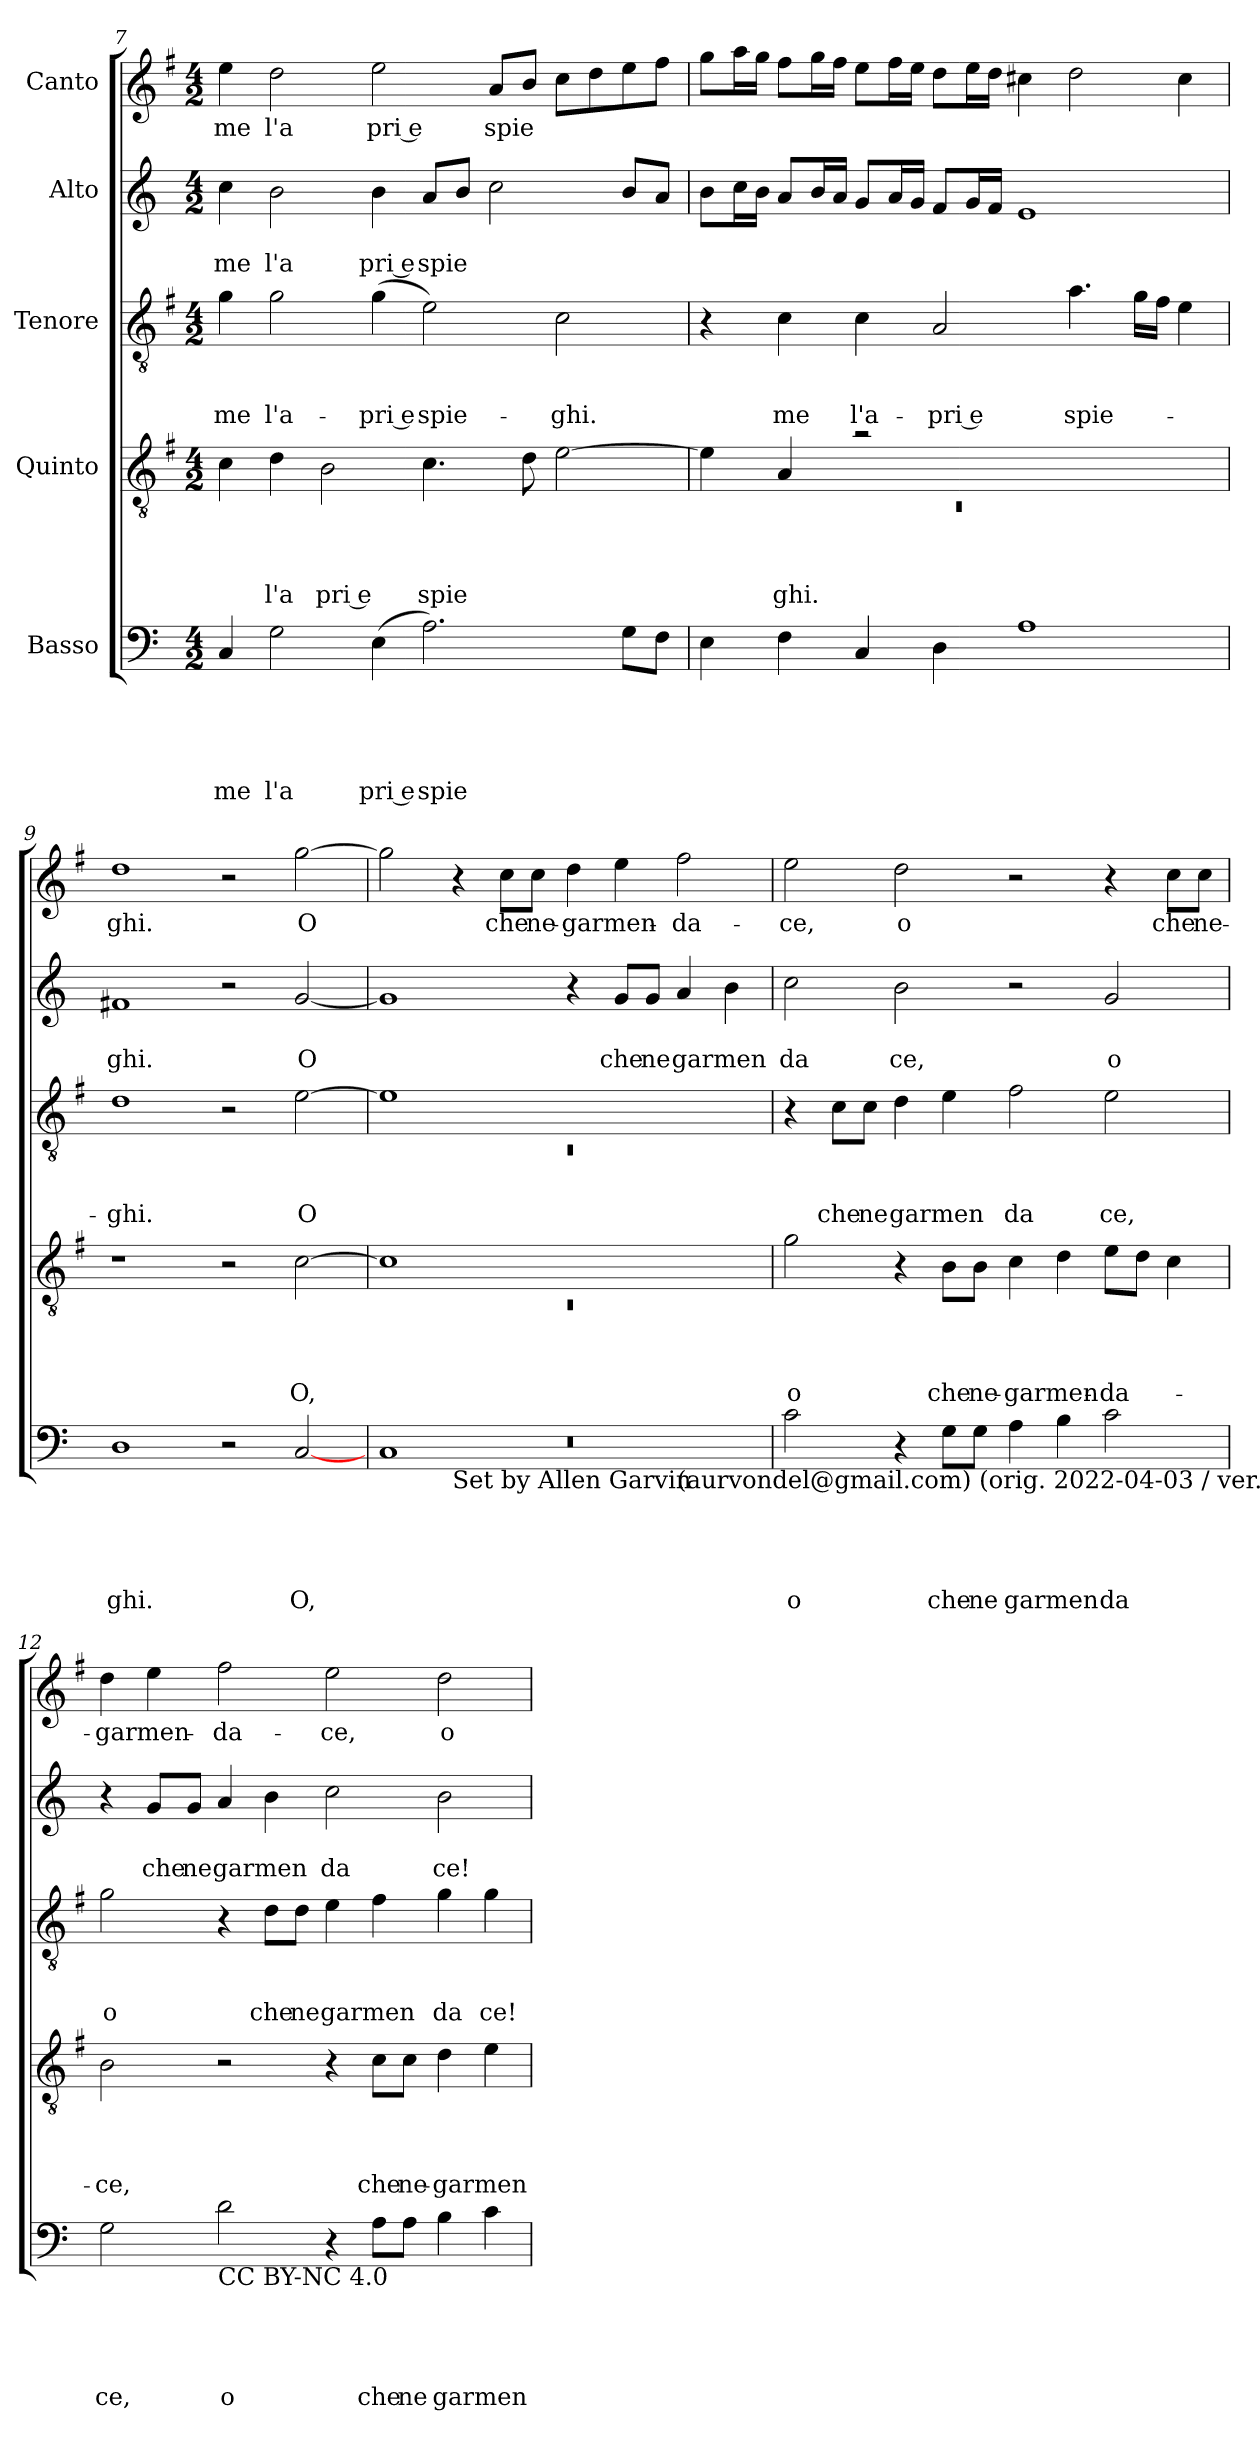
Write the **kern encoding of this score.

**kern	**text	**text	**text	**text	**text	**kern	**text	**text	**text	**text	**kern	**text	**text	**text	**kern	**text	**text	**kern	**text
*part5	*part5	*part5	*part5	*part5	*part5	*part4	*part4	*part4	*part4	*part4	*part3	*part3	*part3	*part3	*part2	*part2	*part2	*part1	*part1
*staff5	*staff5	*staff5	*staff5	*staff5	*staff5	*staff4	*staff4	*staff4	*staff4	*staff4	*staff3	*staff3	*staff3	*staff3	*staff2	*staff2	*staff2	*staff1	*staff1
*I"Basso	*	*	*	*	*	*I"Quinto	*	*	*	*	*I"Tenore	*	*	*	*I"Alto	*	*	*I"Canto	*
*clefF4	*	*	*	*	*	*clefGv2	*	*	*	*	*clefGv2	*	*	*	*clefG2	*	*	*clefG2	*
*	*	*	*	*	*	*ITrd-3c-5	*	*	*	*	*ITrd-3c-5	*	*	*	*	*	*	*ITrd-3c-5	*
*k[]	*	*	*	*	*	*k[]	*	*	*	*	*k[]	*	*	*	*k[]	*	*	*k[]	*
*C:	*	*	*	*	*	*C:	*	*	*	*	*C:	*	*	*	*C:	*	*	*C:	*
*M4/2	*	*	*	*	*	*M4/2	*	*	*	*	*M4/2	*	*	*	*M4/2	*	*	*M4/2	*
=7	=7	=7	=7	=7	=7	=7	=7	=7	=7	=7	=7	=7	=7	=7	=7	=7	=7	=7	=7
!	!	!	!	!	!LO:LY:b	!	!	!	!	!	!	!	!	!LO:LY:b	!	!	!LO:LY:b	!	!LO:LY:b
4C/	.	.	.	.	me	4f\	.	.	.	.	4cc\	.	.	me	4cc\	.	me	4aa\	me
!	!	!	!	!	!LO:LY:b	!	!	!	!	!LO:LY:b	!	!	!	!LO:LY:b	!	!	!LO:LY:b	!	!LO:LY:b
2G\	.	.	.	.	l'a	4g\	.	.	.	l'a	2cc\	.	.	l'a-	2b\	.	l'a	2gg\	l'a
!	!	!	!	!	!	!	!	!	!	!LO:LY:b:rj	!	!	!	!	!	!	!	!	!
.	.	.	.	.	.	2e\	.	.	.	pri e	.	.	.	.	.	.	.	.	.
!	!	!	!	!	!LO:LY:b:rj	!	!	!	!	!	!	!	!	!LO:LY:b:rj	!	!	!LO:LY:b:rj	!	!LO:LY:b:rj
(<4E\	.	.	.	.	pri e	.	.	.	.	.	(<4cc\	.	.	-pri e	4b\	.	pri e	2aa\	pri e
!	!	!	!	!	!LO:LY:b	!	!	!	!	!LO:LY:b	!	!	!	!LO:LY:b	!	!	!LO:LY:b	!	!
2.A\)	.	.	.	.	spie	4.f\	.	.	.	spie	2a\)	.	.	spie-	8a/L	.	spie	.	.
.	.	.	.	.	.	.	.	.	.	.	.	.	.	.	8b/J	.	.	.	.
!	!	!	!	!	!	!	!	!	!	!	!	!	!	!	!	!	!	!	!LO:LY:b
.	.	.	.	.	.	.	.	.	.	.	.	.	.	.	2cc\	.	.	8dd/L	spie
.	.	.	.	.	.	8g\	.	.	.	.	.	.	.	.	.	.	.	8ee/J	.
!	!	!	!	!	!	!	!	!	!	!	!	!	!	!LO:LY:b	!	!	!	!	!
.	.	.	.	.	.	[>2a\	.	.	.	.	2f\	.	.	-ghi.	.	.	.	8ff\L	.
.	.	.	.	.	.	.	.	.	.	.	.	.	.	.	.	.	.	8gg\	.
8G\L	.	.	.	.	.	.	.	.	.	.	.	.	.	.	8b/L	.	.	8aa\	.
8F\J	.	.	.	.	.	.	.	.	.	.	.	.	.	.	8a/J	.	.	8bb\J	.
=8	=8	=8	=8	=8	=8	=8	=8	=8	=8	=8	=8	=8	=8	=8	=8	=8	=8	=8	=8
*	*	*	*	*	*	*^	*	*	*	*	*	*	*	*	*	*	*	*	*
!	!	!	!	!	!	!	!LO:N:vis=1	!	!	!	!	!	!	!	!	!	!	!	!	!
4E\	.	.	.	.	.	4a\]	0rC	.	.	.	.	4r	.	.	.	8b\L	.	.	8ccc\L	.
.	.	.	.	.	.	.	.	.	.	.	.	.	.	.	.	16cc\L	.	.	16ddd\L	.
.	.	.	.	.	.	.	.	.	.	.	.	.	.	.	.	16b\JJ	.	.	16ccc\JJ	.
!	!	!	!	!	!	!	!	!	!	!	!LO:LY:b	!	!	!	!LO:LY:b	!	!	!	!	!
4F\	.	.	.	.	.	4d/	.	.	.	.	ghi.	4f\	.	.	me	8a/L	.	.	8bb\L	.
.	.	.	.	.	.	.	.	.	.	.	.	.	.	.	.	16b/L	.	.	16ccc\L	.
.	.	.	.	.	.	.	.	.	.	.	.	.	.	.	.	16a/JJ	.	.	16bb\JJ	.
!	!	!	!	!	!	!	!	!	!	!	!	!	!	!	!LO:LY:b	!	!	!	!	!
4C/	.	.	.	.	.	2ra	.	.	.	.	.	4f\	.	.	l'a-	8g/L	.	.	8aa\L	.
.	.	.	.	.	.	.	.	.	.	.	.	.	.	.	.	16a/L	.	.	16bb\L	.
.	.	.	.	.	.	.	.	.	.	.	.	.	.	.	.	16g/JJ	.	.	16aa\JJ	.
!	!	!	!	!	!	!	!	!	!	!	!	!	!	!	!LO:LY:b:rj	!	!	!	!	!
4D\	.	.	.	.	.	.	.	.	.	.	.	2d/	.	.	-pri e	8f/L	.	.	8gg\L	.
.	.	.	.	.	.	.	.	.	.	.	.	.	.	.	.	16g/L	.	.	16aa\L	.
.	.	.	.	.	.	.	.	.	.	.	.	.	.	.	.	16f/JJ	.	.	16gg\JJ	.
1A	.	.	.	.	.	1ryy	.	.	.	.	.	.	.	.	.	1e	.	.	4ff#X\	.
!	!	!	!	!	!	!	!	!	!	!	!	!	!	!	!LO:LY:b	!	!	!	!	!
.	.	.	.	.	.	.	.	.	.	.	.	4.dd\	.	.	spie-	.	.	.	2gg\	.
.	.	.	.	.	.	.	.	.	.	.	.	16cc\LL	.	.	.	.	.	.	.	.
.	.	.	.	.	.	.	.	.	.	.	.	16b\JJ	.	.	.	.	.	.	.	.
.	.	.	.	.	.	.	.	.	.	.	.	4a\	.	.	.	.	.	.	4ff#\	.
*	*	*	*	*	*	*v	*v	*	*	*	*	*	*	*	*	*	*	*	*	*
!!LO:LB:g=z
=9	=9	=9	=9	=9	=9	=9	=9	=9	=9	=9	=9	=9	=9	=9	=9	=9	=9	=9	=9
!	!	!	!	!	!LO:LY:b	!	!	!	!	!	!	!	!	!LO:LY:b	!	!	!LO:LY:b	!	!LO:LY:b
1D	.	.	.	.	ghi.	1r	.	.	.	.	1g	.	.	-ghi.	1f#X	.	ghi.	1gg	ghi.
2r	.	.	.	.	.	2r	.	.	.	.	2r	.	.	.	2r	.	.	2r	.
!	!	!	!	!	!LO:LY:b	!	!	!	!	!LO:LY:b	!	!	!	!LO:LY:b	!	!	!LO:LY:b	!	!LO:LY:b
[<2C/	.	.	.	.	O,	[>2f\	.	.	.	O,	[>2a\	.	.	O	[<2g/	.	O	[>2ccc\	O
=10	=10	=10	=10	=10	=10	=10	=10	=10	=10	=10	=10	=10	=10	=10	=10	=10	=10	=10	=10
*^	*	*	*	*	*	*^	*	*	*	*	*^	*	*	*	*	*	*	*	*
*	*^	*	*	*	*	*	*	*	*	*	*	*	*	*	*	*	*	*	*	*	*	*
!	!	!LO:N:vis=1	!	!	!	!	!	!	!LO:N:vis=1	!	!	!	!	!	!LO:N:vis=1	!	!	!	!	!	!	!	!
*	*^	*^	*	*	*	*	*	*	*	*	*	*	*	*	*	*	*	*	*	*	*	*	*
*	*	*	*	*	*	*	*	*	*	*	*	*	*	*	*	*	*	*	*	*	*	*	*	*	*
0ryy	1C	0r	2ryy	1.ryy	.	.	.	.	.	1f]	0rC	.	.	.	.	1a]	0rC	.	.	.	1g]	.	.	2ccc\]	.
!	!	!	!LO:TX:b:t=Set by Allen Garvin	!	!	!	!	!	!	!	!	!	!	!	!	!	!	!	!	!	!	!	!	!	!
.	.	.	1.ryy	.	.	.	.	.	.	.	.	.	.	.	.	.	.	.	.	.	.	.	.	4r	.
!	!	!	!	!	!	!	!	!	!	!	!	!	!	!	!	!	!	!	!	!	!	!	!	!	!LO:LY:b
.	.	.	.	.	.	.	.	.	.	.	.	.	.	.	.	.	.	.	.	.	.	.	.	8ff\L	che
!	!	!	!	!	!	!	!	!	!	!	!	!	!	!	!	!	!	!	!	!	!	!	!	!	!LO:LY:b
.	.	.	.	.	.	.	.	.	.	.	.	.	.	.	.	.	.	.	.	.	.	.	.	8ff\J	ne-
!	!	!	!	!	!	!	!	!	!	!	!	!	!	!	!	!	!	!	!	!	!	!	!	!	!LO:LY:b
.	1ryy	.	.	.	.	.	.	.	.	1ryy	.	.	.	.	.	1ryy	.	.	.	.	4r	.	.	4gg\	-garmen-
!	!	!	!	!	!	!	!	!	!	!	!	!	!	!	!	!	!	!	!	!	!	!	!LO:LY:b	!	!
.	.	.	.	.	.	.	.	.	.	.	.	.	.	.	.	.	.	.	.	.	8g/L	.	che	4aa\	.
!	!	!	!	!	!	!	!	!	!	!	!	!	!	!	!	!	!	!	!	!	!	!	!LO:LY:b	!	!
.	.	.	.	.	.	.	.	.	.	.	.	.	.	.	.	.	.	.	.	.	8g/J	.	ne	.	.
!	!	!	!	!LO:TX:b:t=(aurvondel@gmail.com) (orig. 2022-04-03 / ver. 2022-04-03)	!	!	!	!	!	!	!	!	!	!	!	!	!	!	!	!	!	!	!	!	!
!	!	!	!	!	!	!	!	!	!	!	!	!	!	!	!	!	!	!	!	!	!	!	!LO:LY:b	!	!LO:LY:b
.	.	.	.	2ryy	.	.	.	.	.	.	.	.	.	.	.	.	.	.	.	.	4a/	.	garmen	2bb\	-da-
.	.	.	.	.	.	.	.	.	.	.	.	.	.	.	.	.	.	.	.	.	4b\	.	.	.	.
*	*	*	*	*	*	*	*	*	*	*v	*v	*	*	*	*	*	*	*	*	*	*	*	*	*	*
*	*	*	*	*	*	*	*	*	*	*	*	*	*	*	*v	*v	*	*	*	*	*	*	*	*
=11	=11	=11	=11	=11	=11	=11	=11	=11	=11	=11	=11	=11	=11	=11	=11	=11	=11	=11	=11	=11	=11	=11	=11
!	!	!	!	!	!	!	!	!	!LO:LY:b	!	!	!	!	!LO:LY:b	!	!	!	!	!	!	!LO:LY:b	!	!LO:LY:b
*v	*v	*v	*v	*v	*	*	*	*	*	*	*	*	*	*	*	*	*	*	*	*	*	*	*
2c\	.	.	.	.	o	2cc\	.	.	.	o	4r	.	.	.	2cc\	.	da	2aa\	-ce,
!	!	!	!	!	!	!	!	!	!	!	!	!	!	!LO:LY:b	!	!	!	!	!
.	.	.	.	.	.	.	.	.	.	.	8f\L	.	.	che	.	.	.	.	.
!	!	!	!	!	!	!	!	!	!	!	!	!	!	!LO:LY:b	!	!	!	!	!
.	.	.	.	.	.	.	.	.	.	.	8f\J	.	.	ne	.	.	.	.	.
!	!	!	!	!	!	!	!	!	!	!	!	!	!	!LO:LY:b	!	!	!LO:LY:b	!	!LO:LY:b
4r	.	.	.	.	.	4r	.	.	.	.	4g\	.	.	garmen	2b\	.	ce,	2gg\	o
!	!	!	!	!	!LO:LY:b	!	!	!	!	!LO:LY:b	!	!	!	!	!	!	!	!	!
8G\L	.	.	.	.	che	8e\L	.	.	.	che	4a\	.	.	.	.	.	.	.	.
!	!	!	!	!	!LO:LY:b	!	!	!	!	!LO:LY:b	!	!	!	!	!	!	!	!	!
8G\J	.	.	.	.	ne	8e\J	.	.	.	ne-	.	.	.	.	.	.	.	.	.
!	!	!	!	!	!LO:LY:b	!	!	!	!	!LO:LY:b	!	!	!	!LO:LY:b	!	!	!	!	!
4A\	.	.	.	.	garmen	4f\	.	.	.	-garmen-	2b\	.	.	da	2r	.	.	2r	.
4B\	.	.	.	.	.	4g\	.	.	.	.	.	.	.	.	.	.	.	.	.
!	!	!	!	!	!LO:LY:b	!	!	!	!	!LO:LY:b	!	!	!	!LO:LY:b	!	!	!LO:LY:b	!	!
2c\	.	.	.	.	da	8a\L	.	.	.	-da-	2a\	.	.	ce,	2g/	.	o	4r	.
.	.	.	.	.	.	8g\J	.	.	.	.	.	.	.	.	.	.	.	.	.
!	!	!	!	!	!	!	!	!	!	!	!	!	!	!	!	!	!	!	!LO:LY:b
.	.	.	.	.	.	4f\	.	.	.	.	.	.	.	.	.	.	.	8ff\L	che
!	!	!	!	!	!	!	!	!	!	!	!	!	!	!	!	!	!	!	!LO:LY:b
.	.	.	.	.	.	.	.	.	.	.	.	.	.	.	.	.	.	8ff\J	ne-
=12	=12	=12	=12	=12	=12	=12	=12	=12	=12	=12	=12	=12	=12	=12	=12	=12	=12	=12	=12
!	!	!	!	!	!LO:LY:b	!	!	!	!	!LO:LY:b	!	!	!	!LO:LY:b	!	!	!	!	!LO:LY:b
2G\	.	.	.	.	ce,	2e\	.	.	.	-ce,	2cc\	.	.	o	4r	.	.	4gg\	-garmen-
!	!	!	!	!	!	!	!	!	!	!	!	!	!	!	!	!	!LO:LY:b	!	!
.	.	.	.	.	.	.	.	.	.	.	.	.	.	.	8g/L	.	che	4aa\	.
!	!	!	!	!	!	!	!	!	!	!	!	!	!	!	!	!	!LO:LY:b	!	!
.	.	.	.	.	.	.	.	.	.	.	.	.	.	.	8g/J	.	ne	.	.
!LO:TX:b:t=CC BY-NC 4.0	!	!	!	!	!	!	!	!	!	!	!	!	!	!	!	!	!	!	!
!	!	!	!	!	!LO:LY:b	!	!	!	!	!	!	!	!	!	!	!	!LO:LY:b	!	!LO:LY:b
2d\	.	.	.	.	o	2r	.	.	.	.	4r	.	.	.	4a/	.	garmen	2bb\	-da-
!	!	!	!	!	!	!	!	!	!	!	!	!	!	!LO:LY:b	!	!	!	!	!
.	.	.	.	.	.	.	.	.	.	.	8g\L	.	.	che	4b\	.	.	.	.
!	!	!	!	!	!	!	!	!	!	!	!	!	!	!LO:LY:b	!	!	!	!	!
.	.	.	.	.	.	.	.	.	.	.	8g\J	.	.	ne	.	.	.	.	.
!	!	!	!	!	!	!	!	!	!	!	!	!	!	!LO:LY:b	!	!	!LO:LY:b	!	!LO:LY:b
4r	.	.	.	.	.	4r	.	.	.	.	4a\	.	.	garmen	2cc\	.	da	2aa\	-ce,
!	!	!	!	!	!LO:LY:b	!	!	!	!	!LO:LY:b	!	!	!	!	!	!	!	!	!
8A\L	.	.	.	.	che	8f\L	.	.	.	che	4b\	.	.	.	.	.	.	.	.
!	!	!	!	!	!LO:LY:b	!	!	!	!	!LO:LY:b	!	!	!	!	!	!	!	!	!
8A\J	.	.	.	.	ne	8f\J	.	.	.	ne-	.	.	.	.	.	.	.	.	.
!	!	!	!	!	!LO:LY:b	!	!	!	!	!LO:LY:b	!	!	!	!LO:LY:b	!	!	!LO:LY:b	!	!LO:LY:b
4B\	.	.	.	.	garmen	4g\	.	.	.	-garmen-	4cc\	.	.	da	2b\	.	ce!	2gg\	o
!	!	!	!	!	!	!	!	!	!	!	!	!	!	!LO:LY:b	!	!	!	!	!
4c\	.	.	.	.	.	4a\	.	.	.	.	4cc\	.	.	ce!	.	.	.	.	.
=	=	=	=	=	=	=	=	=	=	=	=	=	=	=	=	=	=	=	=
*-	*-	*-	*-	*-	*-	*-	*-	*-	*-	*-	*-	*-	*-	*-	*-	*-	*-	*-	*-
